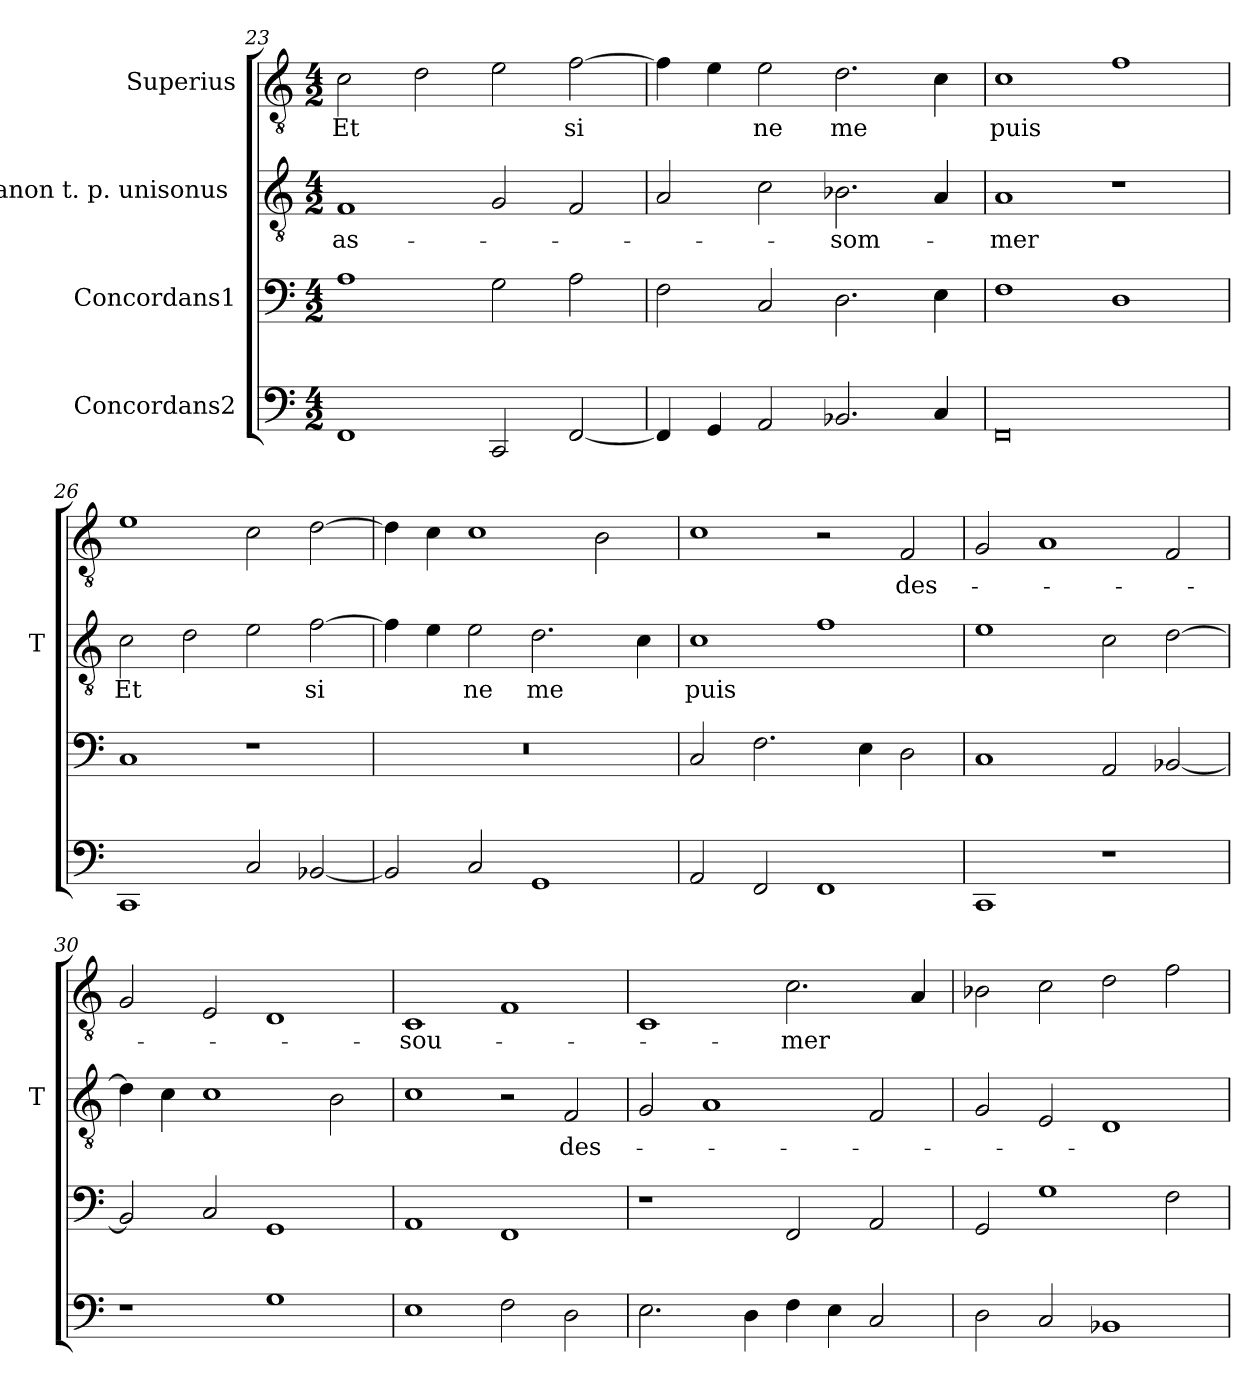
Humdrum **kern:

**kern	**kern	**kern	**text	**kern	**text
*part4	*part3	*part2	*part2	*part1	*part1
*staff4	*staff3	*staff2	*staff2	*staff1	*staff1
*I"Concordans2	*I"Concordans1	*I"Canon t. p. unisonus 	*	*I"Superius	*
*	*	*I'T	*	*	*
*clefF4	*clefF4	*clefGv2	*	*clefGv2	*
*M4/2	*M4/2	*M4/2	*	*M4/2	*
=23	=23	=23	=23	=23	=23
1FF	1A	1F	as-	2c	-Et
.	.	.	.	2d	.
2CC	2G	2G	.	2e	.
[2FF	2A	2F	.	[2f	-si
=24	=24	=24	=24	=24	=24
4FF]	2F	2A	.	4f]	.
4GG	.	.	.	4e	.
2AA	2C	2c	.	2e	-ne
2.BB-X	2.D	2.B-X	-som-	2.d	-me
4C	4E	4A	.	4c	.
=25	=25	=25	=25	=25	=25
0FF	1F	1A	-mer	1c	-puis
.	1D	1r	.	1f	.
=26	=26	=26	=26	=26	=26
1CC	1C	2c	-Et	1e	.
.	.	2d	.	.	.
2C	1r	2e	.	2c	.
[2BB-X	.	[2f	-si	[2d	.
=27	=27	=27	=27	=27	=27
2BB-]	0r	4f]	.	4d]	.
.	.	4e	.	4c	.
2C	.	2e	-ne	1c	.
1GG	.	2.d	-me	.	.
.	.	.	.	2B	.
.	.	4c	.	.	.
=28	=28	=28	=28	=28	=28
2AA	2C	1c	-puis	1c	.
2FF	2.F	.	.	.	.
1FF	.	1f	.	2r	.
.	4E	.	.	.	.
.	2D	.	.	2F	des-
=29	=29	=29	=29	=29	=29
1CC	1C	1e	.	2G	.
.	.	.	.	1A	.
1r	2AA	2c	.	.	.
.	[2BB-X	[2d	.	2F	.
=30	=30	=30	=30	=30	=30
1r	2BB-]	4d]	.	2G	.
.	.	4c	.	.	.
.	2C	1c	.	2E	.
1G	1GG	.	.	1D	.
.	.	2B	.	.	.
=31	=31	=31	=31	=31	=31
1E	1AA	1c	.	1C	-sou-
2F	1FF	2r	.	1F	.
2D	.	2F	des-	.	.
=32	=32	=32	=32	=32	=32
2.E	1r	2G	.	1C	.
.	.	1A	.	.	.
4D	.	.	.	.	.
4F	2FF	.	.	2.c	-mer
4E	.	.	.	.	.
2C	2AA	2F	.	.	.
.	.	.	.	4A	.
=33	=33	=33	=33	=33	=33
2D	2GG	2G	.	2B-X	.
2C	1G	2E	.	2c	.
1BB-X	.	1D	.	2d	.
.	2F	.	.	2f	.
=	=	=	=	=	=
*-	*-	*-	*-	*-	*-
